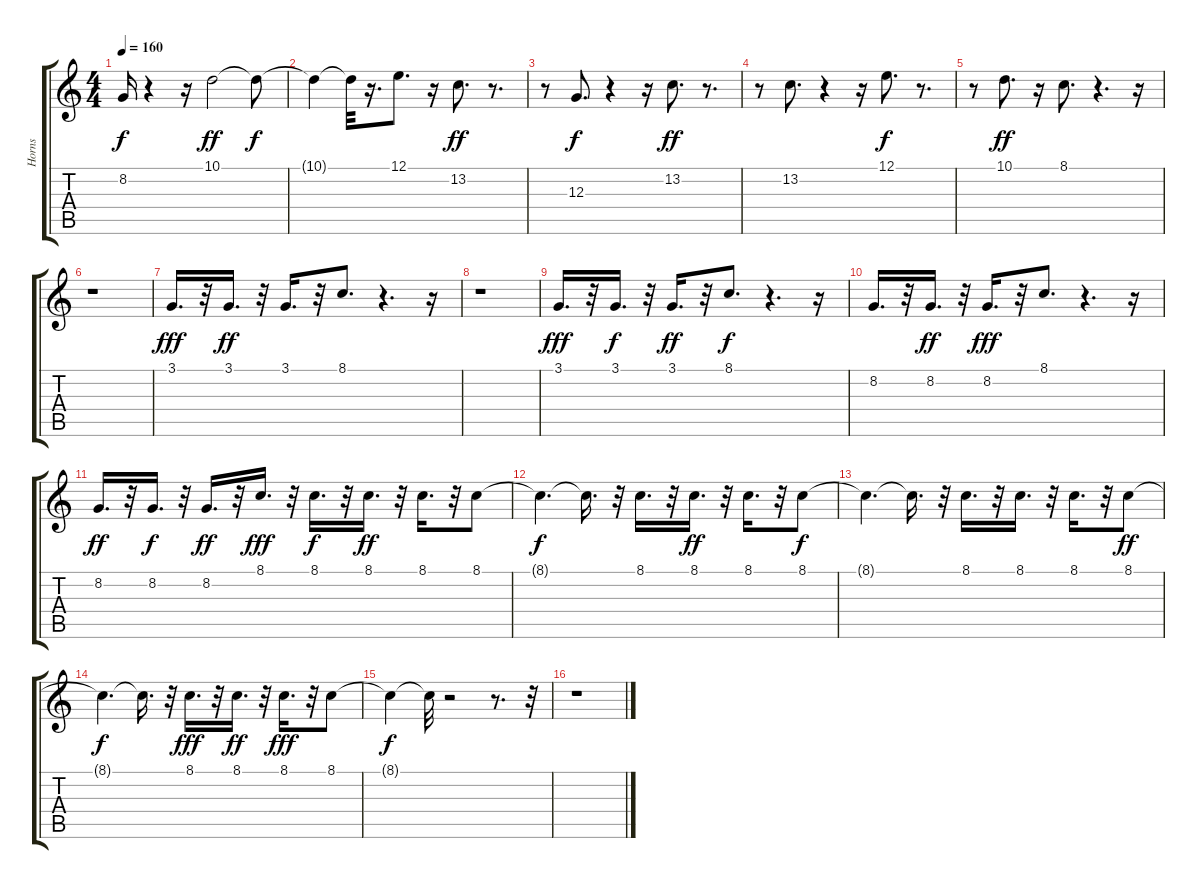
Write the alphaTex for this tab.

\track ("Horns" "Horns") {instrument frenchhorn}
\staff {score tabs}
\tuning (E4 B3 G3 D3 A2 E2) {hide}
\ts (4 4)
\tempo 160
\clef g2
\ks c
8.2{t}.16{dy f} r.4 r.16 10.1.2{dy ff} 10.1{t}.8{dy f} |
10.1{t}.4 10.1{t}.32 r.16{d} 12.1.8{d} r.16 13.2.8{d dy ff} r.8{d} |
r.8 12.3.8{d dy f} r.4 r.16 13.2.8{d dy ff} r.8{d} |
r.8 13.2.8{d} r.4 r.16 12.1.8{d dy f} r.8{d} |
r.8 10.1.8{d dy ff} r.16 8.1.8{d} r.4{d} r.16 |
r.1 |
3.1.16{d dy fff} r.32 3.1.16{d dy ff} r.32 3.1.16{d} r.32 8.1.8{d} r.4{d} r.16 |
r.1 |
3.1.16{d dy fff} r.32 3.1.16{d dy f} r.32 3.1.16{d dy ff} r.32 8.1.8{d dy f} r.4{d} r.16 |
8.2.16{d} r.32 8.2.16{d dy ff} r.32 8.2.16{d dy fff} r.32 8.1.8{d} r.4{d} r.16 |
8.2.16{d dy ff} r.32 8.2.16{d dy f} r.32 8.2.16{d dy ff} r.32 8.1.16{d dy fff} r.32 8.1.16{d dy f} r.32 8.1.16{d dy ff} r.32 8.1.16{d} r.32 8.1.8 |
8.1{t}.4{d dy f} 8.1{t}.16{d} r.32 8.1.16{d} r.32 8.1.16{d dy ff} r.32 8.1.16{d} r.32 8.1.8{dy f} |
8.1{t}.4{d} 8.1{t}.16{d} r.32 8.1.16{d} r.32 8.1.16{d} r.32 8.1.16{d} r.32 8.1.8{dy ff} |
8.1{t}.4{d dy f} 8.1{t}.16{d} r.32 8.1.16{d dy fff} r.32 8.1.16{d dy ff} r.32 8.1.16{d dy fff} r.32 8.1.8 |
8.1{t}.4{dy f} 8.1{t}.32 r.2 r.8{d} r.32 |
r.1
